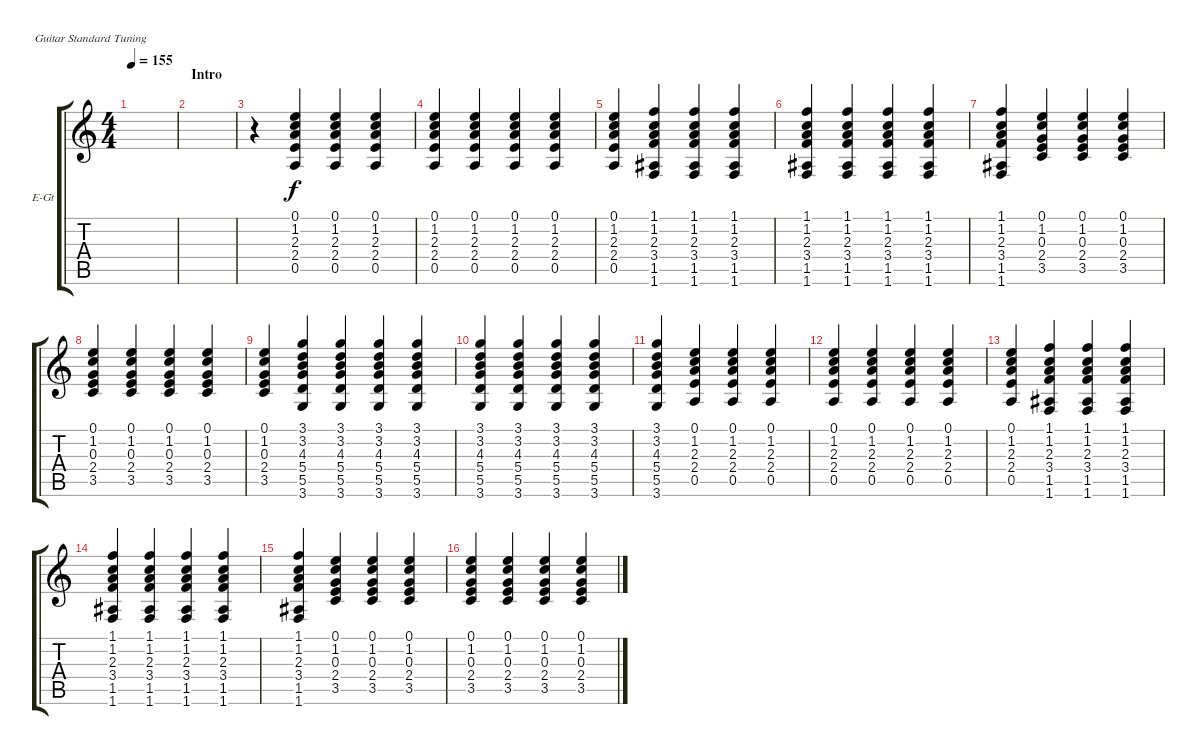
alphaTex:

\defaultSystemsLayout 4
\bracketExtendMode groupsimilarinstruments
\firstSystemTrackNameOrientation horizontal
\otherSystemsTrackNameOrientation horizontal
\track ("Rhythm1" "E-Gt") {instrument electricguitarclean}
\staff {score tabs}
\tuning (E4 B3 G3 D3 A2 E2)
\ts (4 4)
\tempo 155
\clef g2
\scale
0.487395
\ks c
|
\section ("" "Intro")
\scale
0.256303 |
\scale
0.256303 r.4 (1.2 2.3 2.4 0.5 0.1).4 (1.2 2.3 2.4 0.5 0.1).4 (1.2 2.3 2.4 0.5 0.1).4 |
\scale
0.333333 (1.2 2.3 2.4 0.5 0.1).4 (1.2 2.3 2.4 0.5 0.1).4 (1.2 2.3 2.4 0.5 0.1).4 (1.2 2.3 2.4 0.5 0.1).4 |
\scale
0.333333 (1.2 2.3 2.4 0.5 0.1).4 (1.1 1.2 2.3 3.4 1.5 1.6).4 (1.1 1.2 2.3 3.4 1.5 1.6).4 (1.1 1.2 2.3 3.4 1.5 1.6).4 |
\scale
0.333333 (1.1 1.2 2.3 3.4 1.5 1.6).4 (1.1 1.2 2.3 3.4 1.5 1.6).4 (1.1 1.2 2.3 3.4 1.5 1.6).4 (1.1 1.2 2.3 3.4 1.5 1.6).4 |
\scale
0.333333 (1.1 1.2 2.3 3.4 1.5 1.6).4 (0.1 1.2 0.3 2.4 3.5).4 (0.1 1.2 0.3 2.4 3.5).4 (0.1 1.2 0.3 2.4 3.5).4 |
\scale
0.333333 (0.1 1.2 0.3 2.4 3.5).4 (0.1 1.2 0.3 2.4 3.5).4 (0.1 1.2 0.3 2.4 3.5).4 (0.1 1.2 0.3 2.4 3.5).4 |
\scale
0.333333 (0.1 1.2 0.3 2.4 3.5).4 (3.6 3.1 3.2 4.3 5.4 5.5).4 (3.6 3.1 3.2 4.3 5.4 5.5).4 (3.6 3.1 3.2 4.3 5.4 5.5).4 (3.6 3.1 3.2 4.3 5.4 5.5).4 |
\scale
0.333333 (3.6 3.1 3.2 4.3 5.4 5.5).4 (3.6 3.1 3.2 4.3 5.4 5.5).4 (3.6 3.1 3.2 4.3 5.4 5.5).4 (3.6 3.1 3.2 4.3 5.4 5.5).4 |
\scale
0.333333 (3.6 3.1 3.2 4.3 5.4 5.5).4 (1.2 2.3 2.4 0.5 0.1).4 (1.2 2.3 2.4 0.5 0.1).4 (1.2 2.3 2.4 0.5 0.1).4 |
\scale
0.333333 (1.2 2.3 2.4 0.5 0.1).4 (1.2 2.3 2.4 0.5 0.1).4 (1.2 2.3 2.4 0.5 0.1).4 (1.2 2.3 2.4 0.5 0.1).4 |
\scale
0.333333 (1.2 2.3 2.4 0.5 0.1).4 (1.1 1.2 2.3 3.4 1.5 1.6).4 (1.1 1.2 2.3 3.4 1.5 1.6).4 (1.1 1.2 2.3 3.4 1.5 1.6).4 |
\scale
0.333333 (1.1 1.2 2.3 3.4 1.5 1.6).4 (1.1 1.2 2.3 3.4 1.5 1.6).4 (1.1 1.2 2.3 3.4 1.5 1.6).4 (1.1 1.2 2.3 3.4 1.5 1.6).4 |
\scale
0.333333 (1.1 1.2 2.3 3.4 1.5 1.6).4 (0.1 1.2 0.3 2.4 3.5).4 (0.1 1.2 0.3 2.4 3.5).4 (0.1 1.2 0.3 2.4 3.5).4 |
\scale
0.333333 (0.1 1.2 0.3 2.4 3.5).4 (0.1 1.2 0.3 2.4 3.5).4 (0.1 1.2 0.3 2.4 3.5).4 (0.1 1.2 0.3 2.4 3.5).4
